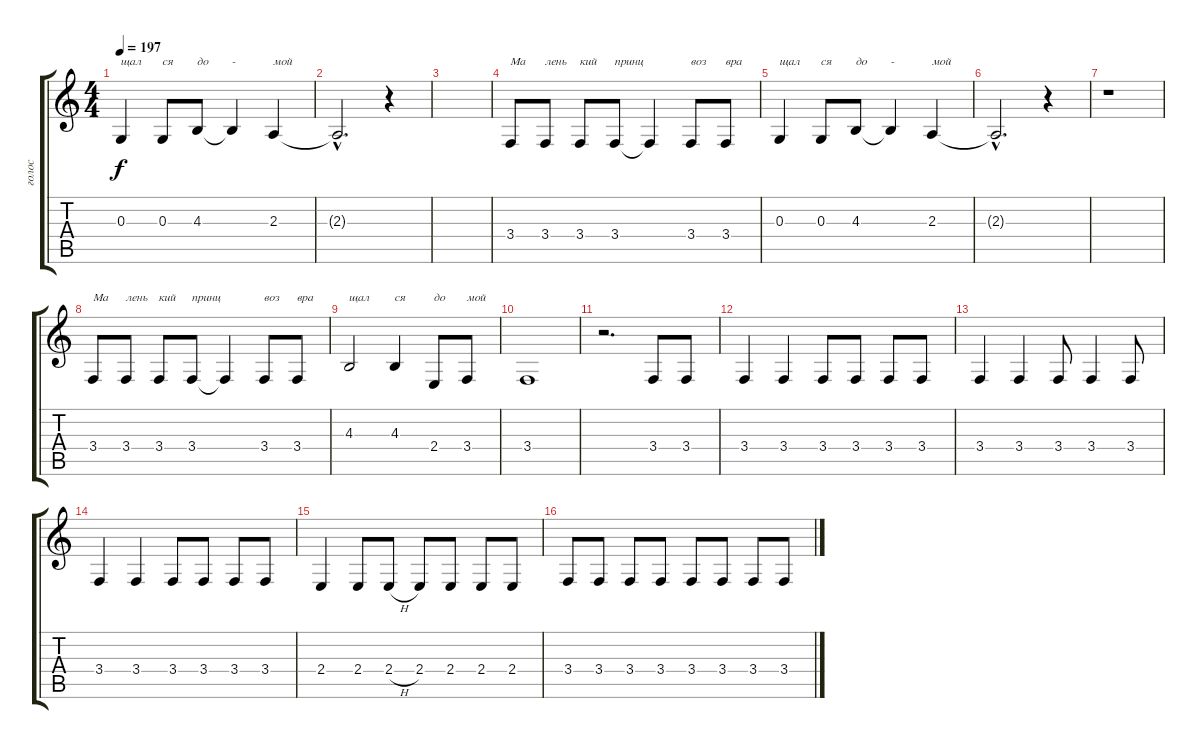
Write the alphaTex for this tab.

\track ("голос" "голос") {instrument churchorgan}
\staff {score tabs}
\tuning (E4 B3 G3 D3 A2 E2) {hide}
\ts (4 4)
\tempo 197
\clef g2
\ks c
0.3.4{txt "щал" dy f} 0.3.8{txt "ся"} 4.3.8{txt "до"} 4.3{t}.4{txt "-"} 2.3.4{txt "мой"} |
2.3{hac t}.2{d} r.4 |
|
3.4.8{txt "Ма"} 3.4.8{txt "лень"} 3.4.8{txt "кий"} 3.4.8{txt "принц"} 3.4{t}.4 3.4.8{txt "воз"} 3.4.8{txt "вра"} |
0.3.4{txt "щал"} 0.3.8{txt "ся"} 4.3.8{txt "до"} 4.3{t}.4{txt "-"} 2.3.4{txt "мой"} |
2.3{hac t}.2{d} r.4 |
r.1 |
3.4.8{txt "Ма"} 3.4.8{txt "лень"} 3.4.8{txt "кий"} 3.4.8{txt "принц"} 3.4{t}.4 3.4.8{txt "воз"} 3.4.8{txt "вра"} |
4.3.2{txt "щал"} 4.3.4{txt "ся"} 2.4.8{txt "до"} 3.4.8{txt "мой"} |
3.4.1 |
r.2{d} 3.4.8 3.4.8 |
3.4.4 3.4.4 3.4.8 3.4.8 3.4.8 3.4.8 |
3.4.4 3.4.4 3.4.8 3.4.4 3.4.8 |
3.4.4 3.4.4 3.4.8 3.4.8 3.4.8 3.4.8 |
2.4.4 2.4.8 2.4{h}.8 2.4.8 2.4.8 2.4.8 2.4.8 |
3.4.8 3.4.8 3.4.8 3.4.8 3.4.8 3.4.8 3.4.8 3.4.8
